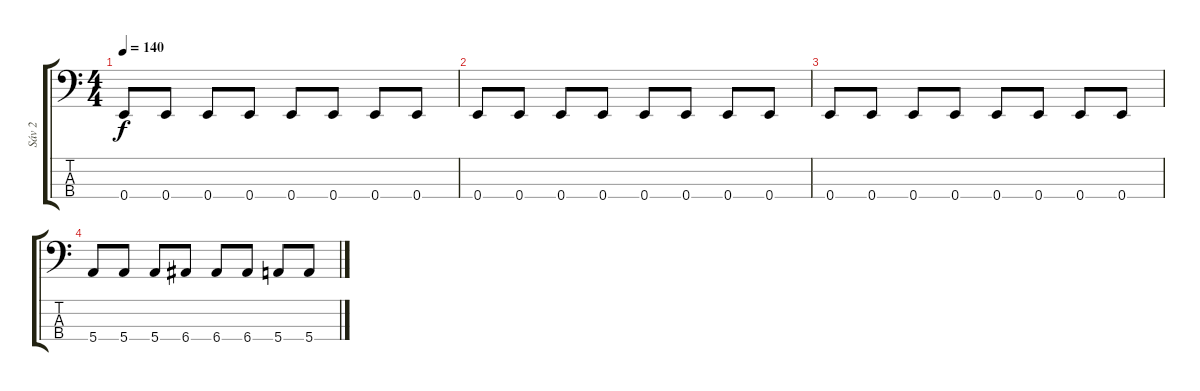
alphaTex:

\track ("Sáv 2" "Sáv 2") {instrument electricbassfinger}
\staff {score tabs}
\tuning (G2 D2 A1 E1) {hide}
\ts (4 4)
\tempo 140
\clef f4
\ks c
0.4.8{dy f} 0.4.8 0.4.8 0.4.8 0.4.8 0.4.8 0.4.8 0.4.8 |
0.4.8 0.4.8 0.4.8 0.4.8 0.4.8 0.4.8 0.4.8 0.4.8 |
0.4.8 0.4.8 0.4.8 0.4.8 0.4.8 0.4.8 0.4.8 0.4.8 |
5.4.8 5.4.8 5.4.8 6.4.8 6.4.8 6.4.8 5.4.8 5.4.8
